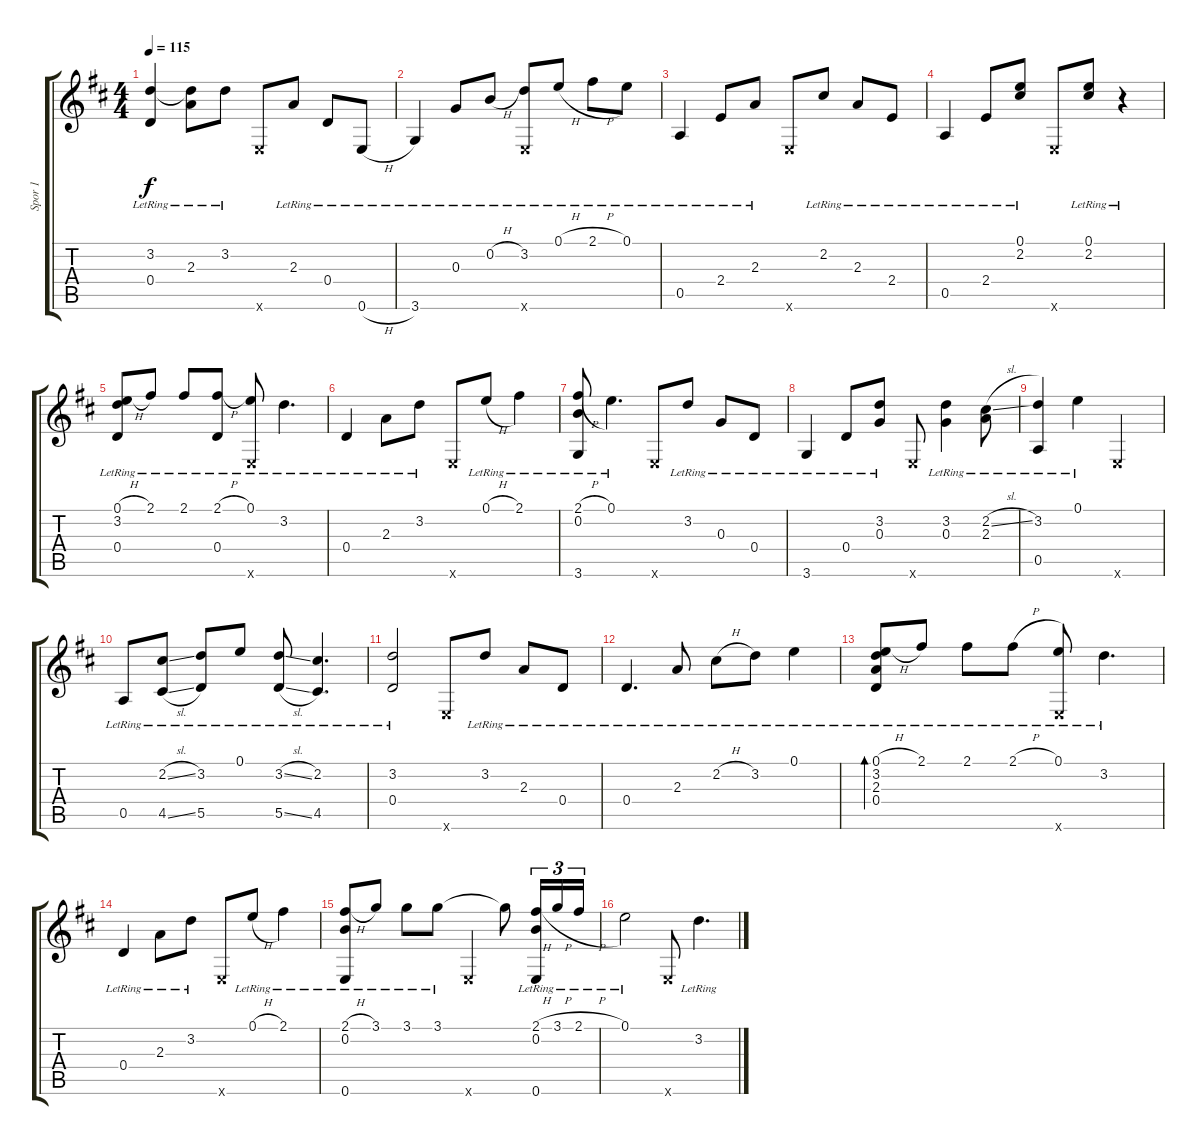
\track ("Spor 1" "Spor 1") {instrument acousticguitarsteel}
\staff {score tabs}
\tuning (E4 B3 G3 D3 A2 E2) {hide}
\ts (4 4)
\tempo 115
\clef g2
\ks d
(3.2{lr} 0.4{lr}).4{dy f} (3.2{t} 2.3{lr}).8 3.2{lr}.8 0.6{x}.8 2.3{lr}.8 0.4{lr}.8 0.6{h lr}.8 |
3.6{lr}.4 0.3{lr}.8 0.2{h lr}.8 (3.2{lr} 0.6{x}).8 0.1{h lr}.8 2.1{h lr}.8 0.1{lr}.8 |
0.5{lr}.4 2.4{lr}.8 2.3{lr}.8 0.6{x}.8 2.2{lr}.8 2.3{lr}.8 2.4{lr}.8 |
0.5{lr}.4 2.4{lr}.8 (0.1{lr} 2.2{lr}).8 0.6{x}.8 (0.1{lr} 2.2{lr}).8 r.4 |
(0.1{h lr} 3.2{lr} 0.4{lr}).8 2.1{lr}.8 2.1{lr}.8 (2.1{h lr} 0.4{lr}).8 (0.1{lr} 0.6{x}).8 3.2{lr}.4{d} |
0.4{lr}.4 2.3{lr}.8 3.2{lr}.8 0.6{x}.8 0.1{h lr}.8 2.1{lr}.4 |
(2.1{h lr} 0.2{lr} 3.6{lr}).8 0.1{lr}.4{d} 0.6{x}.8 3.2{lr}.8 0.3{lr}.8 0.4{lr}.8 |
3.6{lr}.4 0.4{lr}.8 (3.2{lr} 0.3{lr}).8 0.6{x}.8 (3.2{lr} 0.3{lr}).4 (2.2{sl lr} 2.3{lr}).8 |
(3.2{lr} 0.5{lr}).4 0.1{lr}.4 0.6{x}.2 |
0.5{lr}.8 (2.2{sl lr} 4.5{sl lr}).8 (3.2{lr} 5.5{lr}).8 0.1{lr}.8 (3.2{sl lr} 5.5{sl lr}).8 (2.2{lr} 4.5{lr}).4{d} |
(3.2{lr} 0.4{lr}).2 0.6{x}.8 3.2{lr}.8 2.3{lr}.8 0.4{lr}.8 |
0.4{lr}.4{d} 2.3{lr}.8 2.2{h lr}.8 3.2{lr}.8 0.1{lr}.4 |
(0.1{h lr} 3.2{lr} 2.3{lr} 0.4{lr}).8{bd 240} 2.1{lr}.8 2.1{lr}.8 2.1{h lr}.8 (0.1{lr} 0.6{x}).8 3.2{lr}.4{d} |
0.4{lr}.4 2.3{lr}.8 3.2{lr}.8 0.6{x}.8 0.1{h lr}.8 2.1{lr}.4 |
(2.1{h lr} 0.2{lr} 0.6{lr}).8 3.1{lr}.8 3.1{lr}.8 3.1{lr}.8 0.6{x}.4 3.1{t}.8 (2.1{h lr} 0.2{lr} 0.6{lr}).16{tu (3 2)} 3.1{h lr}.16{tu (3 2)} 2.1{h lr}.16{tu (3 2)} |
0.1{lr}.2 0.6{x}.8 3.2{lr}.4{d}
